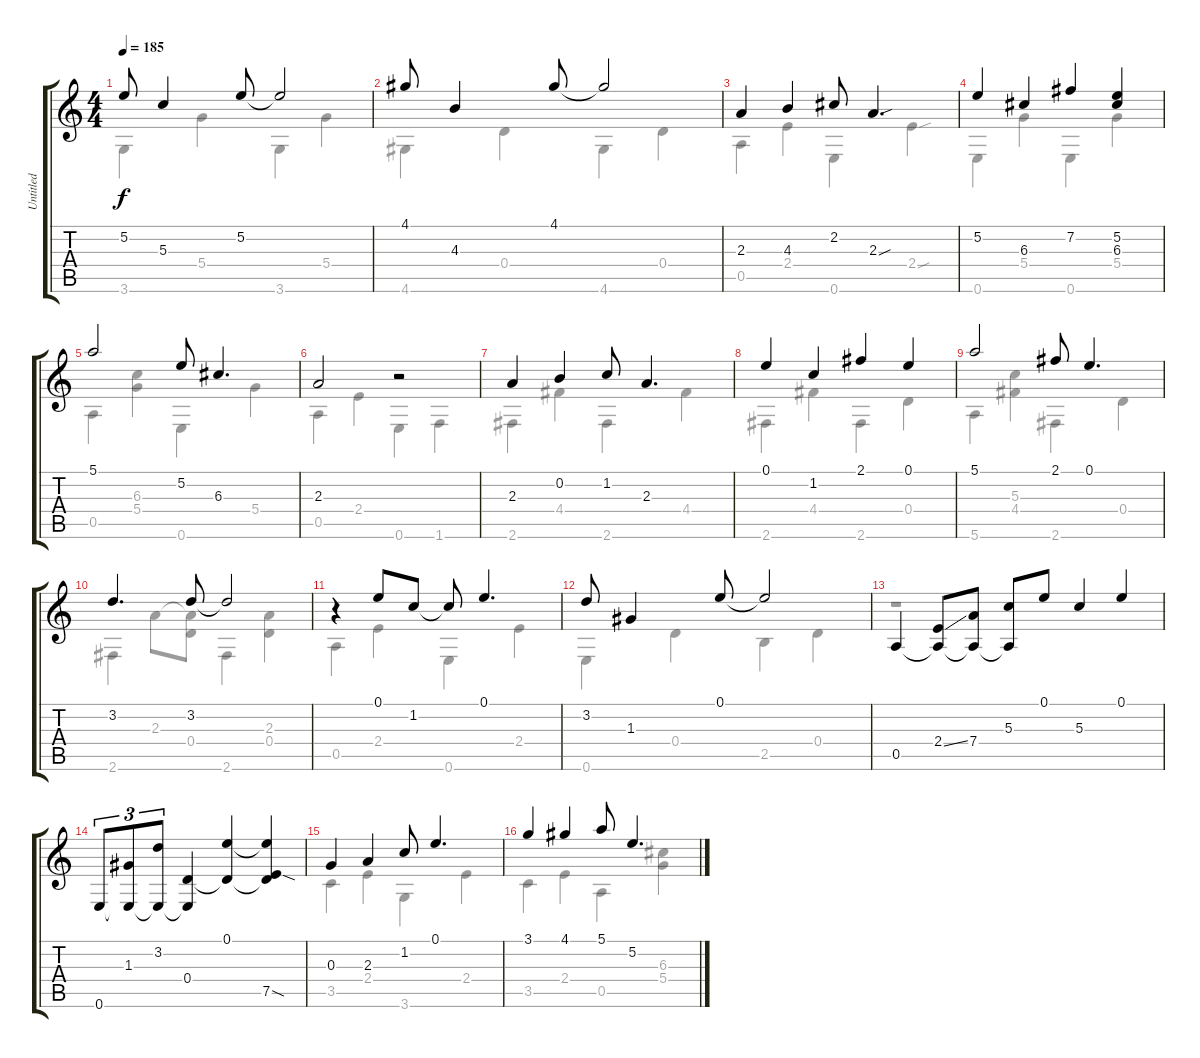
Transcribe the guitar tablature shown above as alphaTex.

\track ("Untitled" "Untitled") {instrument acousticguitarnylon}
\staff {score tabs}
\tuning (E4 B3 G3 D3 A2 E2) {hide}
\voice
\ts (4 4)
\tempo 185
\clef g2
\ks c
5.2.8{dy f} 5.3.4 5.2.8 5.2{t}.2 |
4.1.8 4.3.4 4.1.8 4.1{t}.2 |
2.3.4 4.3.4 2.2.8 2.3{sou}.4{d} |
5.2.4 6.3.4 7.2.4 (5.2 6.3).4 |
5.1.2 5.2.8 6.3.4{d} |
2.3.2 r.2 |
2.3.4 0.2.4 1.2.8 2.3.4{d} |
0.1.4 1.2.4 2.1.4 0.1.4 |
5.1.2 2.1.8 0.1.4{d} |
3.2.4{d} 3.2.8 3.2{t}.2 |
r.4 0.1.8 1.2.8 1.2{t}.8 0.1.4{d} |
3.2.8 1.3.4 0.1.8 0.1{t}.2 |
0.5.4 (2.4{ss} 0.5{t}).8 (7.4 0.5{t}).8 (5.3 0.5{t}).8 0.1.8 5.3.4 0.1.4 |
0.6.8{tu (3 2)} (1.3 0.6{t}).8{tu (3 2)} (3.2 0.6{t}).8{tu (3 2)} (0.4 0.6{t}).4 (0.1 0.4{t}).4 (0.1{t} 0.4{t} 7.5{sod}).4 |
0.3.4 2.3.4 1.2.8 0.1.4{d} |
3.1.4 4.1.4 5.1.8 5.2.4{d}
\voice
\clef g2
\ottava regular
\simile none
\ks c
3.6.4{dy f} 5.4.4 3.6.4 5.4.4 |
4.6.4 0.4.4 4.6.4 0.4.4 |
0.5.4 2.4.4 0.6.4 2.4{sou}.4 |
0.6.4 5.4.4 0.6.4 5.4.4 |
0.5.4 (6.3 5.4).4 0.6.4 5.4.4 |
0.5.4 2.4.4 0.6.4 1.6.4 |
2.6.4 4.4.4 2.6.4 4.4.4 |
2.6.4 4.4.4 2.6.4 0.4.4 |
5.6.4 (5.3 4.4).4 2.6.4 0.4.4 |
2.6.4 2.3.8 (2.3{t} 0.4).8 2.6.4 (2.3 0.4).4 |
0.5.4 2.4.4 0.6.4 2.4.4 |
0.6.4 0.4.4 2.5.4 0.4.4 |
r.1 |
|
3.5.4 2.4.4 3.6.4 2.4.4 |
3.5.4 2.4.4 0.5.4 (6.3 5.4).4
